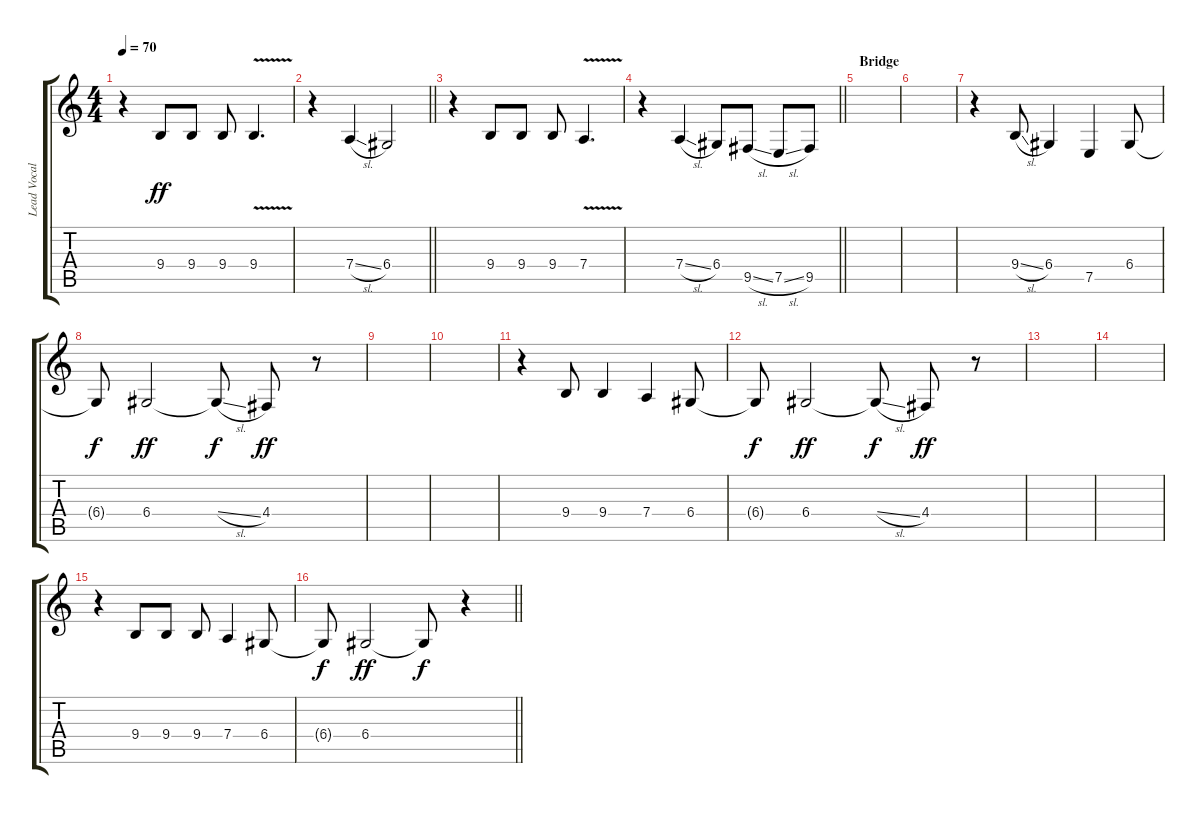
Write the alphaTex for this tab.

\track ("Lead Vocals" "Lead Vocal") {instrument voiceoohs}
\staff {score tabs}
\tuning (E4 B3 G3 D3 A2 E2) {hide}
\ts (4 4)
\tempo 70
\clef g2
\ks c
r.4{dy ff} 9.4.8 9.4.8 9.4.8 9.4{v}.4{d} |
\barLineRight lightlight
r.4 7.4{sl}.4 6.4.2 |
r.4 9.4.8 9.4.8 9.4.8 7.4{v}.4{d} |
\barLineRight lightlight
r.4 7.4{sl}.4 6.4.8 9.5{sl}.8 7.5{sl}.8 9.5.8 |
\section ("" "Bridge")
|
|
r.4 9.4{sl}.8 6.4.4 7.5.4 6.4.8 |
6.4{t}.8{dy f} 6.4.2{dy ff} 6.4{sl t}.8{dy f} 4.4.8{dy ff} r.8 |
|
|
r.4 9.4.8 9.4.4 7.4.4 6.4.8 |
6.4{t}.8{dy f} 6.4.2{dy ff} 6.4{sl t}.8{dy f} 4.4.8{dy ff} r.8 |
|
|
r.4 9.4.8 9.4.8 9.4.8 7.4.4 6.4.8 |
\barLineRight lightlight
6.4{t}.8{dy f} 6.4.2{dy ff} 6.4{t}.8{dy f} r.4
